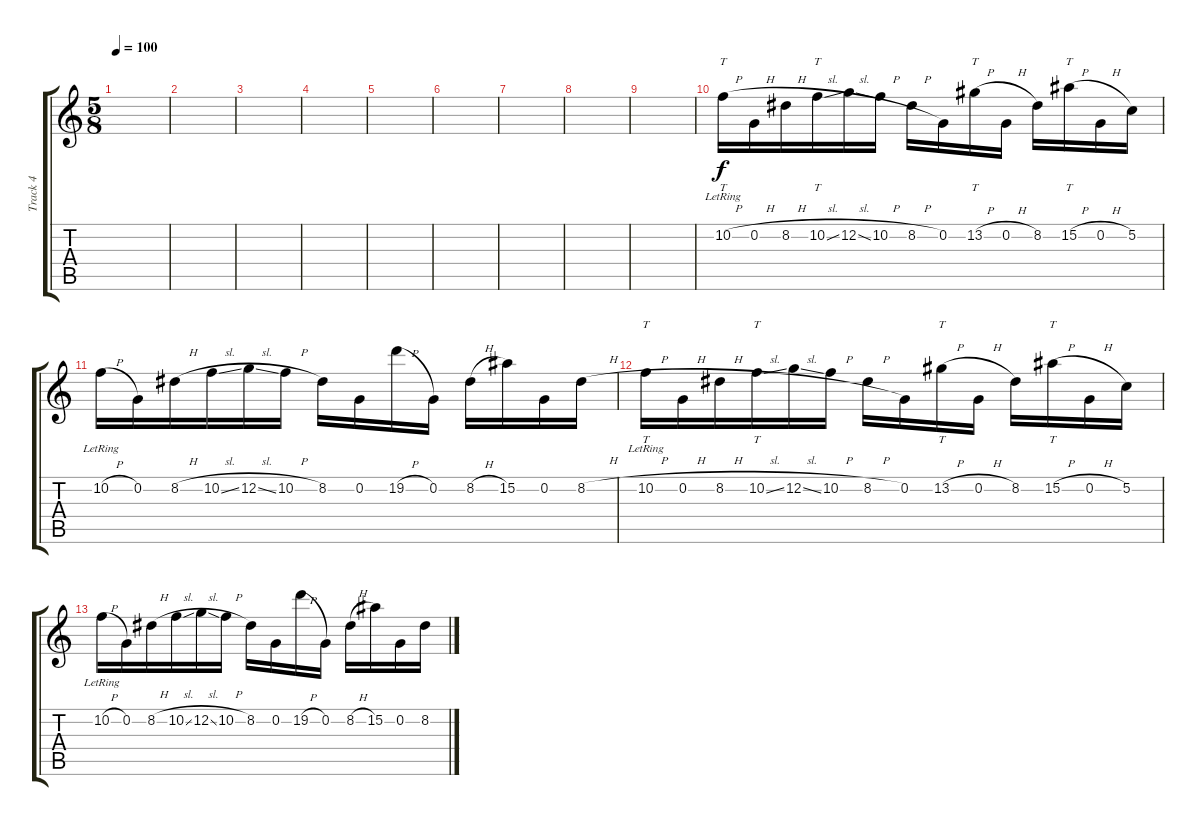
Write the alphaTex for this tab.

\track ("Track 4" "Track 4") {instrument overdrivenguitar}
\staff {score tabs}
\tuning (C4 G3 Eb3 Bb2 F2 C2) {hide}
\ts (5 8)
\tempo 100
\clef g2
\ks c
|
|
|
|
|
|
|
|
|
10.2{h lr}.16{tt} 0.2{h}.16 8.2{h}.16 10.2{sl}.16{tt} 12.2{sl}.16 10.2{h}.16 8.2{h}.16 0.2.16 13.2{h}.16{tt} 0.2{h}.16 8.2.16 15.2{h}.16{tt} 0.2{h}.16 5.2.16 |
10.2{h lr}.16 0.2.16 8.2{h}.16 10.2{sl}.16 12.2{sl}.16 10.2{h}.16 8.2.16 0.2.16 19.2{h}.16 0.2.16 8.2{h}.16 15.2.16 0.2.16 8.2{h}.16 |
10.2{h lr}.16{tt} 0.2{h}.16 8.2{h}.16 10.2{sl}.16{tt} 12.2{sl}.16 10.2{h}.16 8.2{h}.16 0.2.16 13.2{h}.16{tt} 0.2{h}.16 8.2.16 15.2{h}.16{tt} 0.2{h}.16 5.2.16 |
10.2{h lr}.16 0.2.16 8.2{h}.16 10.2{sl}.16 12.2{sl}.16 10.2{h}.16 8.2.16 0.2.16 19.2{h}.16 0.2.16 8.2{h}.16 15.2.16 0.2.16 8.2.16
